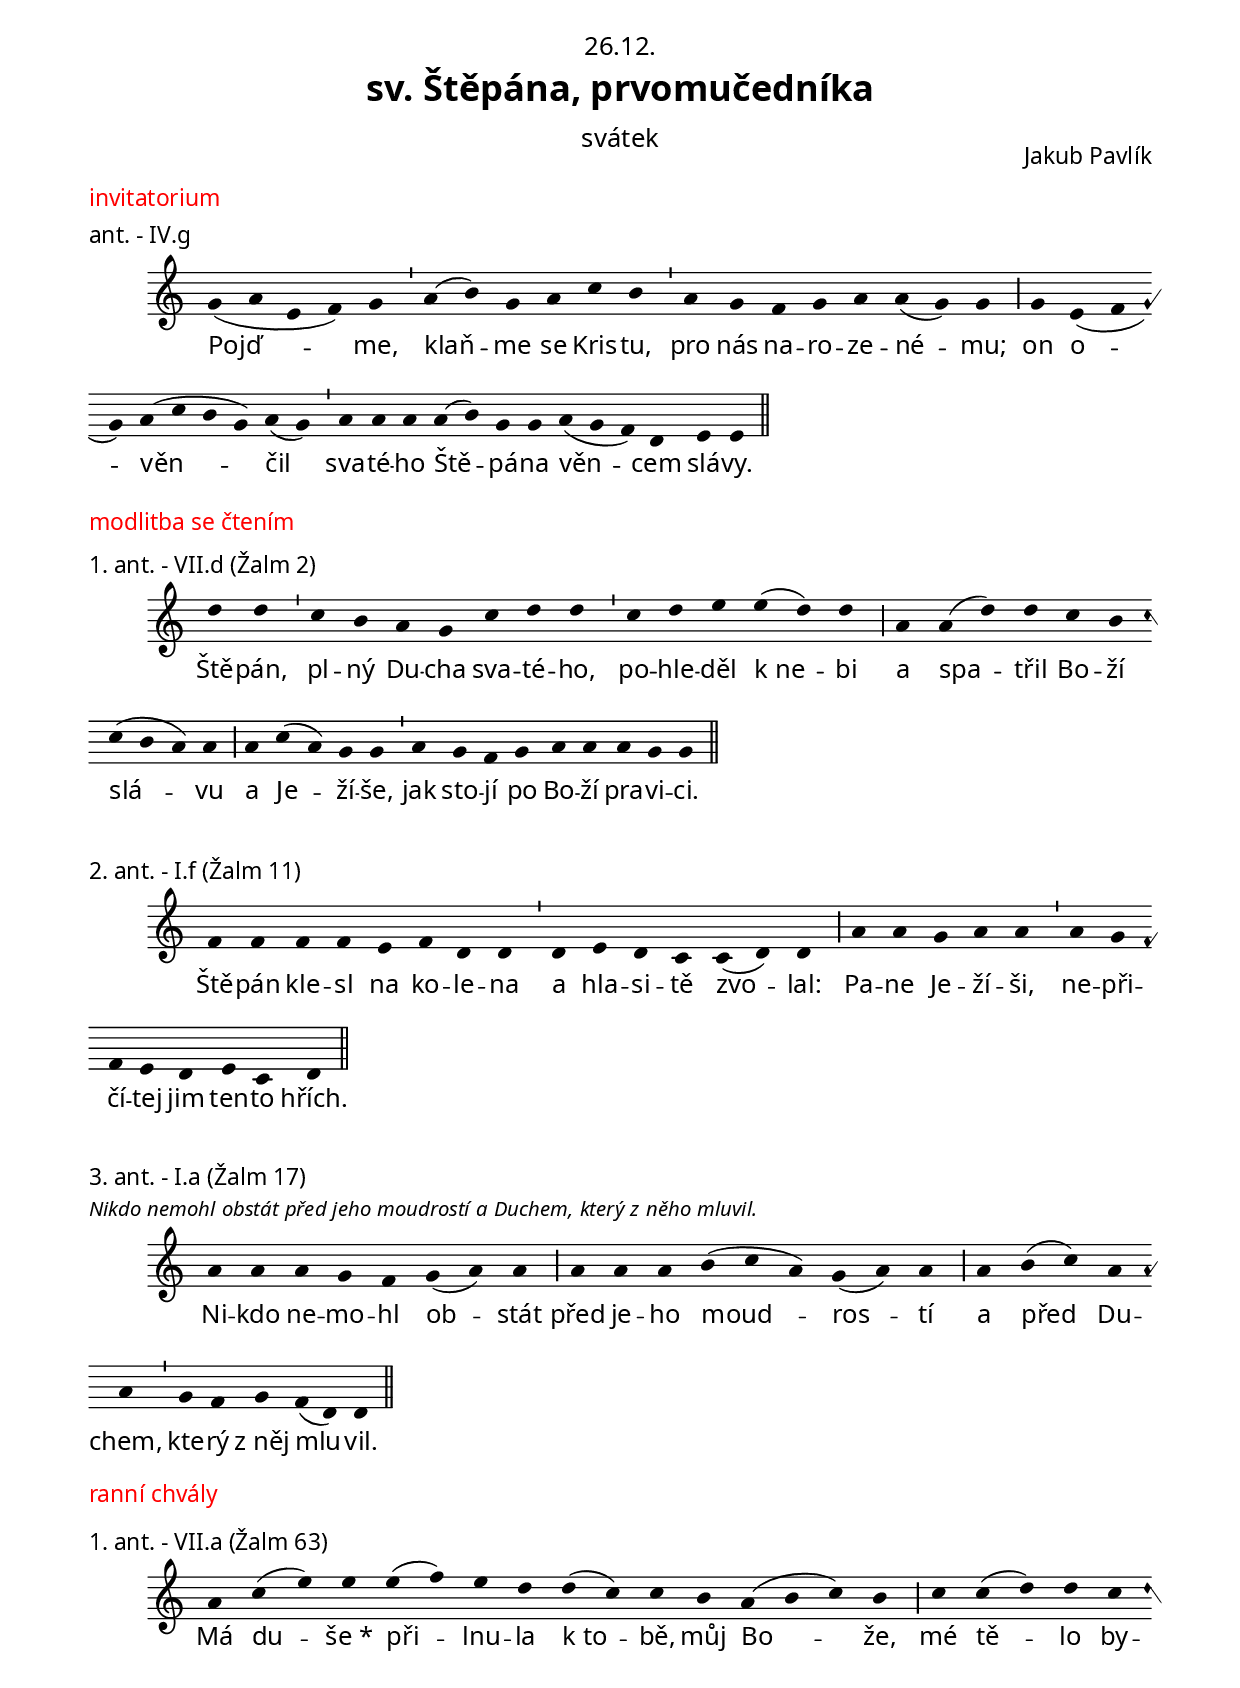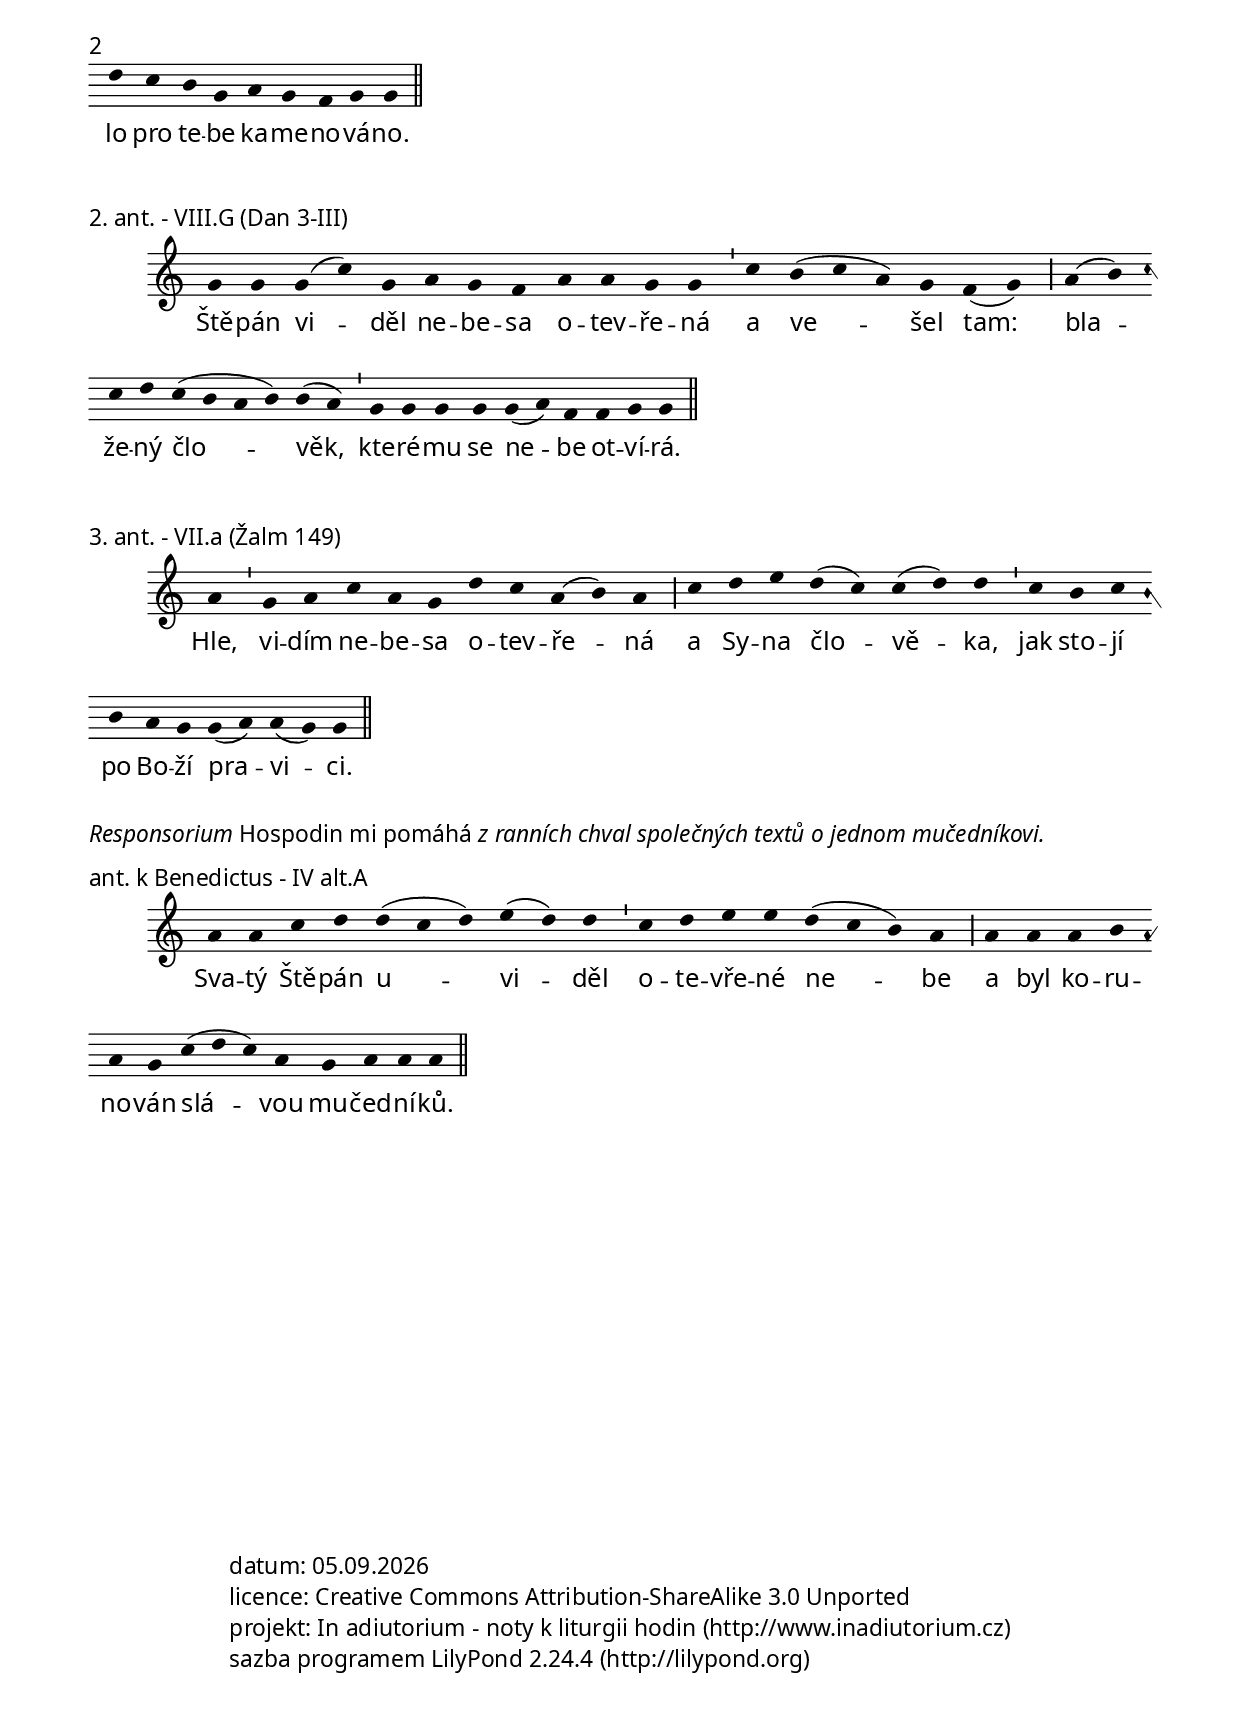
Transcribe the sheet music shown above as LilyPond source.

\version "2.16.0"

\include "../spolecne.ly"

\header {
  title = \markup\titleSvatek
            "sv. Štěpána, prvomučedníka"
            "svátek"
            26.12.
  composer = "Jakub Pavlík"
}

\markup {\nadpisHodinka {"invitatorium"}}

\score {
  \relative c'' {
    \choralniRezim
    g4( a e f) g \barMin
    a( b) g a c b \barMin
    a g f g a a( g) g \barMaior
    g e( f g) a( c b g) a( g) \barMin
    a a a a( b) g g a( g f) d e e \barFinalis
  }
  \addlyrics {
    Pojď -- me,
    klaň -- me se Kris -- tu,
    pro nás na -- ro -- ze -- né -- mu;
    on o -- věn -- čil sva -- té -- ho Ště -- pá -- na
    věn -- cem slá -- vy.
  }
  \header {
    quid = "ant."
    modus = "IV"
    differentia = "g"
    psalmus = ""
    fial = "sanktoral/0928vaclav.ly#invit?jiny_text"
    id = "invit"
    piece = \markup {\sestavTitulekBezZalmu}
  }
}

\markup {\nadpisHodinka {"modlitba se čtením"}}

\score {
  \relative c'' {
    \choralniRezim
    d4 d \barMin
    c b a g c d d \barMin
    c d e e( d) d \barMaior
    a a( d) d c b c( b a) a \barMaior
    a c( a) g g \barMin
    a g f g a a a g g \barFinalis
  }
  \addlyrics {
    Ště -- pán,
    pl -- ný Du -- cha sva -- té -- ho,
    po -- hle -- děl k_ne -- bi
    a spa -- třil Bo -- ží slá -- vu
    a Je -- ží -- še,
    jak sto -- jí po Bo -- ží pra -- vi -- ci.
  }
  \header {
    quid = "1. ant."
    modus = "VII"
    differentia = "d"
    psalmus = "Žalm 2"
    id = "mc-a1"
    piece = \markup {\sestavTitulek}
  }
}

\score {
  \relative c' {
    \choralniRezim
    f4 f f f e f d d \barMin
    d e d c c( d) d \barMaior
    a' a g a a \barMin
    a g f e d e c d \barFinalis
  }
  \addlyrics {
    Ště -- pán kle -- sl na ko -- le -- na
    a hla -- si -- tě zvo -- lal:
    Pa -- ne Je -- ží -- ši,
    ne -- při -- čí -- tej jim ten -- to hřích.
  }
  \header {
    quid = "2. ant."
    modus = "I"
    differentia = "f"
    psalmus = "Žalm 11"
    id = "mc-a2"
    piece = \markup {\sestavTitulek}
  }
}

\score {
  \relative c'' {
    \choralniRezim
    a4 a a g f g( a) a \barMaior
    a a a b( c a) g( a) a \barMaior
    a b( c) a a \barMin
    g f g f( d) d \barFinalis
  }
  \addlyrics {
    Ni -- kdo ne -- mo -- hl ob -- stát
    před je -- ho moud -- ros -- tí
    a před Du -- chem,
    kte -- rý z_něj mlu -- vil.
  }
  \header {
    textus_approbatus = "Nikdo nemohl obstát před jeho moudrostí
    a Duchem, který z něho mluvil."
    quid = "3. ant."
    modus = "I"
    differentia = "a"
    psalmus = "Žalm 17"
    id = "mc-a3"
    piece = \markup {\sestavTitulek}
  }
}

\markup {\nadpisHodinka {"ranní chvály"}}

\score {
  \relative c'' {
    \choralniRezim
    a4 c( e) e e( f) e d d( c) c b a( b c) b \barMaior
    c c( d) d c d c b g a g f g g \barFinalis
  }
  \addlyrics {
    Má du -- še_* při -- lnu -- la k_to -- bě, můj Bo -- že,
    mé tě -- lo by -- lo pro te -- be ka -- me -- no -- vá -- no.
  }
  \header {
    quid = "1. ant."
    modus = "VII"
    differentia = "a"
    psalmus = "Žalm 63"
    id = "rch-a1"
    fons = "Vavrinec; jen prvni pulka"
    fial = "fial://sanktoral/0810vavrinec.ly#rch-a1?jiny_text"
    piece = \markup {\sestavTitulek}
  }
}

\score {
  \relative c'' {
    \choralniRezim
    g4 g g( c) g a g f a a g g \barMin
    c b( c a) g f( g) \barMaior
    a( b) c d c( b a b) b( a) \barMin
    g g g g g( a) f f g g \barFinalis
  }
  \addlyrics {
    Ště -- pán vi -- děl ne -- be -- sa o -- tev -- ře -- ná
    a ve -- šel tam:
    bla -- že -- ný člo -- věk,
    kte -- ré -- mu se ne -- be ot -- ví -- rá.
  }
  \header {
    quid = "2. ant."
    modus = "VIII"
    differentia = "G"
    psalmus = "Dan 3-III"
    id = "rch-a2"
    piece = \markup {\sestavTitulek}
  }
}

\score {
  \relative c'' {
    \choralniRezim
    a4 \barMin g a c a g d' c a( b) a \barMaior
    c d e d( c) c( d) d \barMin
    c b c b a g g( a) a( g) g \barFinalis
  }
  \addlyrics {
    Hle, vi -- dím ne -- be -- sa o -- tev -- ře -- ná
    a Sy -- na člo -- vě -- ka,
    jak sto -- jí po Bo -- ží pra -- vi -- ci.
  }
  \header {
    quid = "3. ant."
    modus = "VII"
    differentia = "a"
    psalmus = "Žalm 149"
    id = "rch-a3"
    piece = \markup {\sestavTitulek}
  }
}

\markup\italic{
  Responsorium \upright{Hospodin mi pomáhá}
  z ranních chval společných textů o jednom mučedníkovi.
}

\score {
  \relative c'' {
    \choralniRezim
    a4 a c d d( c d) e( d) d \barMin c d e e d( c b) a \barMaior
    a a a b a g c( d c) a g a a a \barFinalis
  }
  \addlyrics {
    Sva -- tý Ště -- pán u -- vi -- děl o -- te -- vře -- né ne -- be
    a byl ko -- ru -- no -- ván slá -- vou mu -- čed -- ní -- ků.
  }
  \header {
    quid = "ant. k Benedictus"
    modus = "IV alt"
    differentia = "A"
    psalmus = ""
    id = "rch-aben"
    piece = \markup {\sestavTitulekBezZalmu}
  }
}